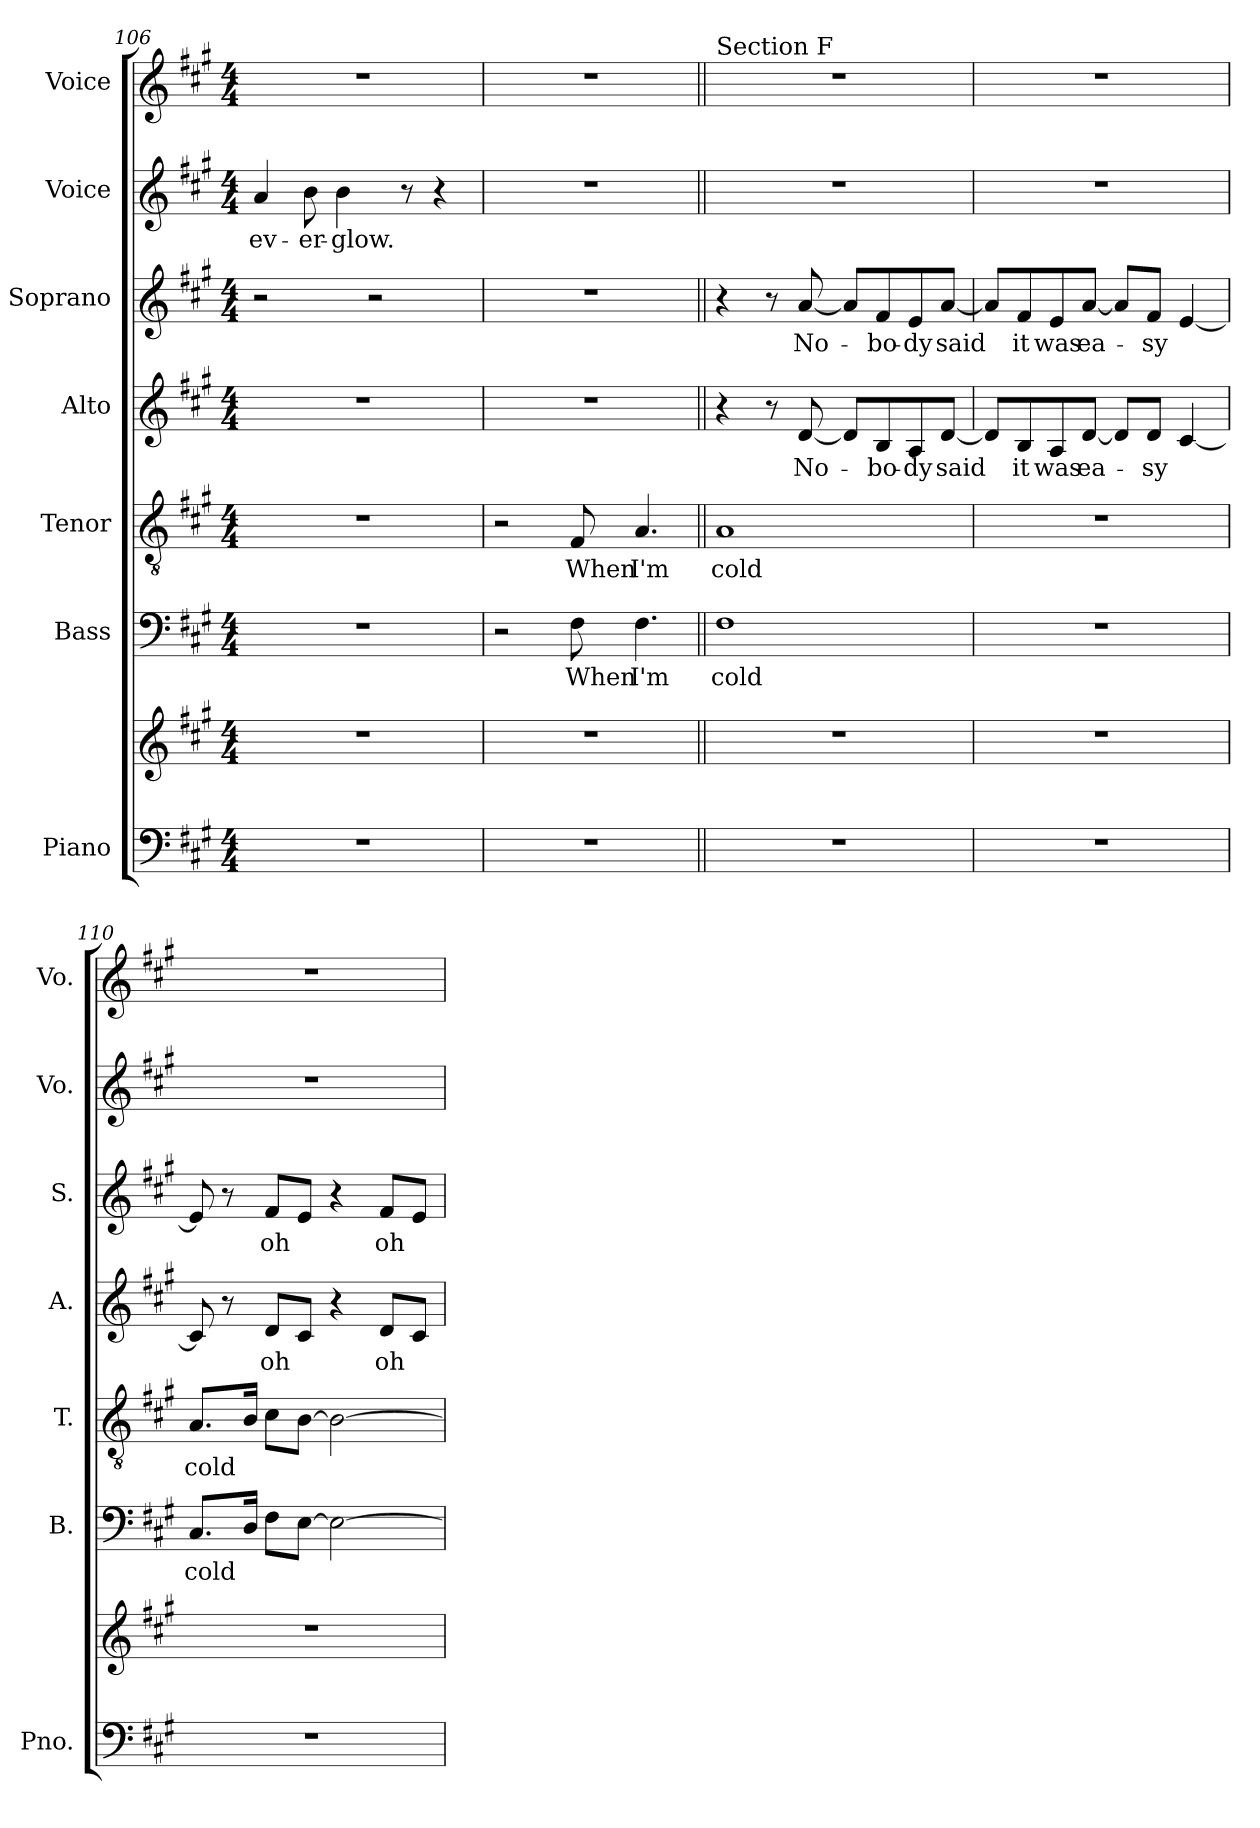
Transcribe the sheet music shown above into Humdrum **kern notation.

**kern	**kern	**kern	**text	**kern	**text	**kern	**text	**kern	**text	**kern	**text	**kern
*part7	*part7	*part6	*part6	*part5	*part5	*part4	*part4	*part3	*part3	*part2	*part2	*part1
*staff8	*staff7	*staff6	*staff6	*staff5	*staff5	*staff4	*staff4	*staff3	*staff3	*staff2	*staff2	*staff1
*I"Piano	*	*I"Bass	*	*I"Tenor	*	*I"Alto	*	*I"Soprano	*	*I"Voice	*	*I"Voice
*I'Pno.	*	*I'B.	*	*I'T.	*	*I'A.	*	*I'S.	*	*I'Vo.	*	*I'Vo.
*clefF4	*clefG2	*clefF4	*	*clefGv2	*	*clefG2	*	*clefG2	*	*clefG2	*	*clefG2
*k[f#c#g#]	*k[f#c#g#]	*k[f#c#g#]	*	*k[f#c#g#]	*	*k[f#c#g#]	*	*k[f#c#g#]	*	*k[f#c#g#]	*	*k[f#c#g#]
*M4/4	*M4/4	*M4/4	*	*M4/4	*	*M4/4	*	*M4/4	*	*M4/4	*	*M4/4
=106	=106	=106	=106	=106	=106	=106	=106	=106	=106	=106	=106	=106
1r	1r	1r	.	1r	.	1r	.	2r	.	4a/	ev-	1r
.	.	.	.	.	.	.	.	.	.	8b\	-er-	.
.	.	.	.	.	.	.	.	.	.	4b\	-glow.	.
.	.	.	.	.	.	.	.	2r	.	.	.	.
.	.	.	.	.	.	.	.	.	.	8r	.	.
.	.	.	.	.	.	.	.	.	.	4r	.	.
=107	=107	=107	=107	=107	=107	=107	=107	=107	=107	=107	=107	=107
1r	1r	2r	.	2r	.	1r	.	1r	.	1r	.	1r
.	.	8F#\	When	8F#/	When	.	.	.	.	.	.	.
.	.	4.F#\	I'm	4.A/	I'm	.	.	.	.	.	.	.
=108||	=108||	=108||	=108||	=108||	=108||	=108||	=108||	=108||	=108||	=108||	=108||	=108||
*	*	*	*	*	*	*	*	*	*	*	*	*MM78
!	!	!	!	!	!	!	!	!	!	!	!	!LO:TX:a:t=Section F
1r	1r	1F#	cold	1A	cold	4r	.	4r	.	1r	.	1r
.	.	.	.	.	.	8r	.	8r	.	.	.	.
.	.	.	.	.	.	[8d/	No-	[8a/	No-	.	.	.
.	.	.	.	.	.	8d/L]	.	8a/L]	.	.	.	.
.	.	.	.	.	.	8B/	-bo-	8f#/	-bo-	.	.	.
.	.	.	.	.	.	8A/	-dy	8e/	-dy	.	.	.
.	.	.	.	.	.	[8d/J	said	[8a/J	said	.	.	.
=109	=109	=109	=109	=109	=109	=109	=109	=109	=109	=109	=109	=109
1r	1r	1r	.	1r	.	8d/L]	.	8a/L]	.	1r	.	1r
.	.	.	.	.	.	8B/	it	8f#/	it	.	.	.
.	.	.	.	.	.	8A/	was	8e/	was	.	.	.
.	.	.	.	.	.	[8d/J	ea-	[8a/J	ea-	.	.	.
.	.	.	.	.	.	8d/L]	.	8a/L]	.	.	.	.
.	.	.	.	.	.	8d/J	-sy	8f#/J	-sy	.	.	.
.	.	.	.	.	.	[4c#/	.	[4e/	.	.	.	.
=110	=110	=110	=110	=110	=110	=110	=110	=110	=110	=110	=110	=110
1r	1r	8.C#/L	cold	8.A/L	cold	8c#/]	.	8e/]	.	1r	.	1r
.	.	.	.	.	.	8r	.	8r	.	.	.	.
.	.	16D/Jk	.	16B/Jk	.	.	.	.	.	.	.	.
.	.	8F#\L	.	8c#\L	.	8d/L	oh	8f#/L	oh	.	.	.
.	.	[8E\J	.	[8B\J	.	8c#/J	.	8e/J	.	.	.	.
.	.	2E\_	.	2B\_	.	4r	.	4r	.	.	.	.
.	.	.	.	.	.	8d/L	oh	8f#/L	oh	.	.	.
.	.	.	.	.	.	8c#/J	.	8e/J	.	.	.	.
=	=	=	=	=	=	=	=	=	=	=	=	=
*-	*-	*-	*-	*-	*-	*-	*-	*-	*-	*-	*-	*-
